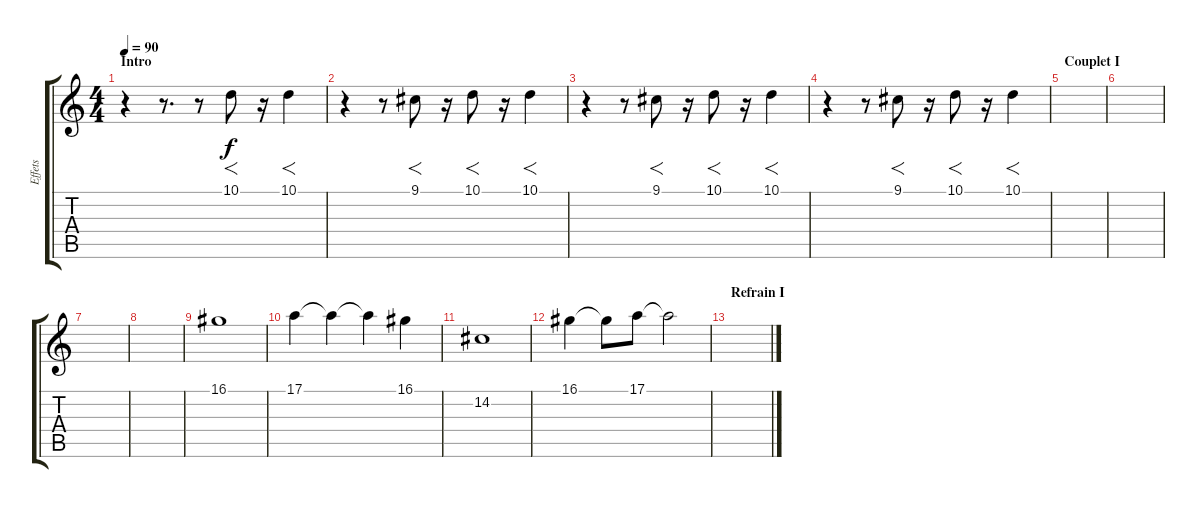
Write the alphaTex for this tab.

\track ("Effets" "Effets") {instrument electricpiano1}
\staff {score tabs}
\tuning (E4 B3 G3 D3 A2 E2) {hide}
\ts (4 4)
\section ("" "Intro")
\tempo 90
\clef g2
\ks c
r.4{dy f instrument electricpiano1} r.8{d} r.8 10.1.8{f} r.16 10.1.4{f} |
r.4 r.8 9.1.8{f} r.16 10.1.8{f} r.16 10.1.4{f} |
r.4 r.8 9.1.8{f} r.16 10.1.8{f} r.16 10.1.4{f} |
r.4 r.8 9.1.8{f} r.16 10.1.8{f} r.16 10.1.4{f} |
\section ("" "Couplet I")
|
|
|
|
16.1.1 |
17.1.4 17.1{t}.4 17.1{t}.4 16.1.4 |
14.2.1 |
16.1.4 16.1{t}.8 17.1.8 17.1{t}.2 |
\section ("" "Refrain I")
